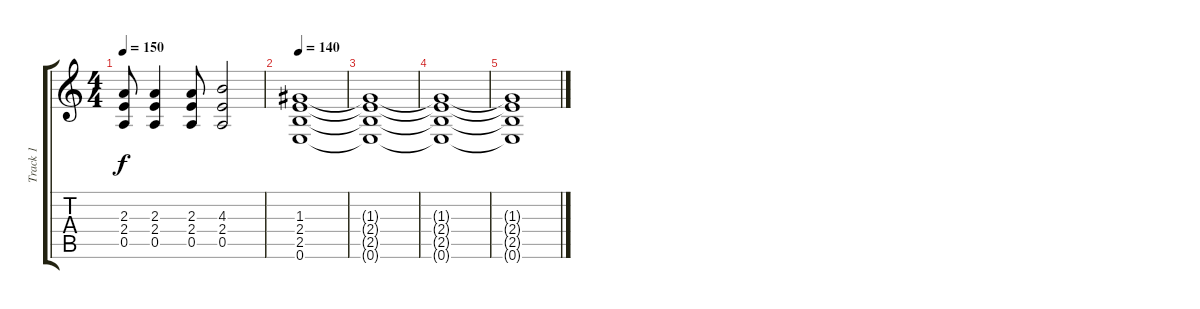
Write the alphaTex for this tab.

\track ("Track 1" "Track 1") {instrument overdrivenguitar}
\staff {score tabs}
\tuning (E4 B3 G3 D3 A2 E2) {hide}
\ts (4 4)
\tempo 150
\clef g2
\ks c
(2.3{t} 2.4{t} 0.5{t}).8{dy f} (2.3 2.4 0.5).4 (2.3 2.4 0.5).8 (4.3 2.4 0.5).2 |
\tempo 140
(1.3 2.4 2.5 0.6).1 |
(1.3{t} 2.4{t} 2.5{t} 0.6{t}).1 |
(1.3{t} 2.4{t} 2.5{t} 0.6{t}).1 |
(1.3{t} 2.4{t} 2.5{t} 0.6{t}).1
